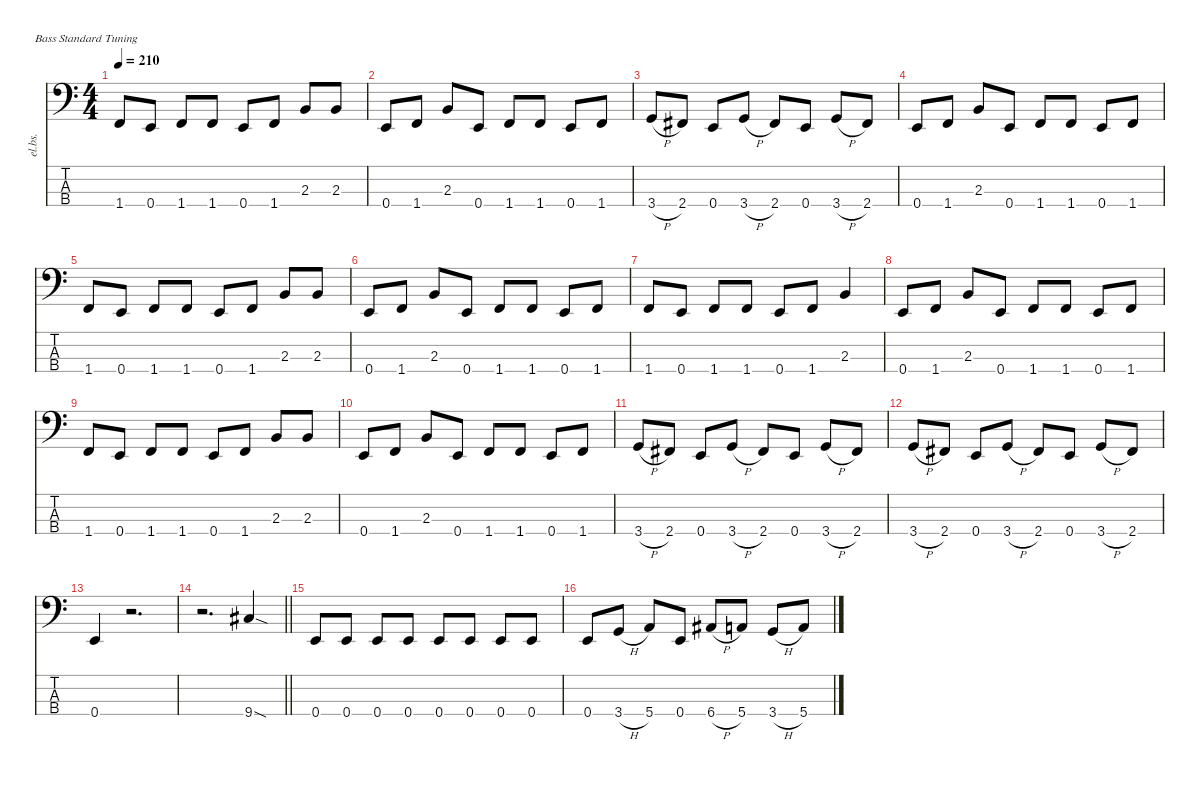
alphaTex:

\defaultSystemsLayout 4
\hideDynamics
\bracketExtendMode nobrackets
\otherSystemsTrackNameOrientation horizontal
\track ("Cliff Burton" "el.bs.") {instrument electricbassfinger}
\staff {score tabs}
\tuning (G2 D2 A1 E1)
\ts (4 4)
\tempo 210
\clef f4
\ks c
1.4.8{dy f beam Up} 0.4.8{beam Up} 1.4.8{beam Up} 1.4.8{beam Up} 0.4.8{beam Up} 1.4.8{beam Up} 2.3.8{beam Up} 2.3.8{beam Up} |
0.4.8{beam Up} 1.4.8{beam Up} 2.3.8{beam Up} 0.4.8{beam Up} 1.4.8{beam Up} 1.4.8{beam Up} 0.4.8{beam Up} 1.4.8{beam Up} |
3.4{h}.8{beam Up} 2.4{acc #}.8{beam Up} 0.4.8{beam Up} 3.4{h}.8{beam Up} 2.4{acc #}.8{beam Up} 0.4.8{beam Up} 3.4{h}.8{beam Up} 2.4{acc #}.8{beam Up} |
0.4.8{beam Up} 1.4.8{beam Up} 2.3.8{beam Up} 0.4.8{beam Up} 1.4.8{beam Up} 1.4.8{beam Up} 0.4.8{beam Up} 1.4.8{beam Up} |
1.4.8{beam Up} 0.4.8{beam Up} 1.4.8{beam Up} 1.4.8{beam Up} 0.4.8{beam Up} 1.4.8{beam Up} 2.3.8{beam Up} 2.3.8{beam Up} |
0.4.8{beam Up} 1.4.8{beam Up} 2.3.8{beam Up} 0.4.8{beam Up} 1.4.8{beam Up} 1.4.8{beam Up} 0.4.8{beam Up} 1.4.8{beam Up} |
1.4.8{beam Up} 0.4.8{beam Up} 1.4.8{beam Up} 1.4.8{beam Up} 0.4.8{beam Up} 1.4.8{beam Up} 2.3.4{beam Up} |
0.4.8{beam Up} 1.4.8{beam Up} 2.3.8{beam Up} 0.4.8{beam Up} 1.4.8{beam Up} 1.4.8{beam Up} 0.4.8{beam Up} 1.4.8{beam Up} |
1.4.8{beam Up} 0.4.8{beam Up} 1.4.8{beam Up} 1.4.8{beam Up} 0.4.8{beam Up} 1.4.8{beam Up} 2.3.8{beam Up} 2.3.8{beam Up} |
0.4.8{beam Up} 1.4.8{beam Up} 2.3.8{beam Up} 0.4.8{beam Up} 1.4.8{beam Up} 1.4.8{beam Up} 0.4.8{beam Up} 1.4.8{beam Up} |
3.4{h}.8{beam Up} 2.4{acc #}.8{beam Up} 0.4.8{beam Up} 3.4{h}.8{beam Up} 2.4{acc #}.8{beam Up} 0.4.8{beam Up} 3.4{h}.8{beam Up} 2.4{acc #}.8{beam Up} |
3.4{h}.8{beam Up} 2.4{acc #}.8{beam Up} 0.4.8{beam Up} 3.4{h}.8{beam Up} 2.4{acc #}.8{beam Up} 0.4.8{beam Up} 3.4{h}.8{beam Up} 2.4{acc #}.8{beam Up} |
0.4.4{beam Up} r.2{d beam Up} |
\barLineRight lightlight
r.2{d beam Down} 9.4{sod acc #}.4{beam Up} |
0.4.8{beam Up} 0.4.8{beam Up} 0.4.8{beam Up} 0.4.8{beam Up} 0.4.8{beam Up} 0.4.8{beam Up} 0.4.8{beam Up} 0.4.8{beam Up} |
0.4.8{beam Up} 3.4{h}.8{beam Up} 5.4.8{beam Up} 0.4.8{beam Up} 6.4{h acc #}.8{beam Up} 5.4.8{beam Up} 3.4{h}.8{beam Up} 5.4.8{beam Up}
